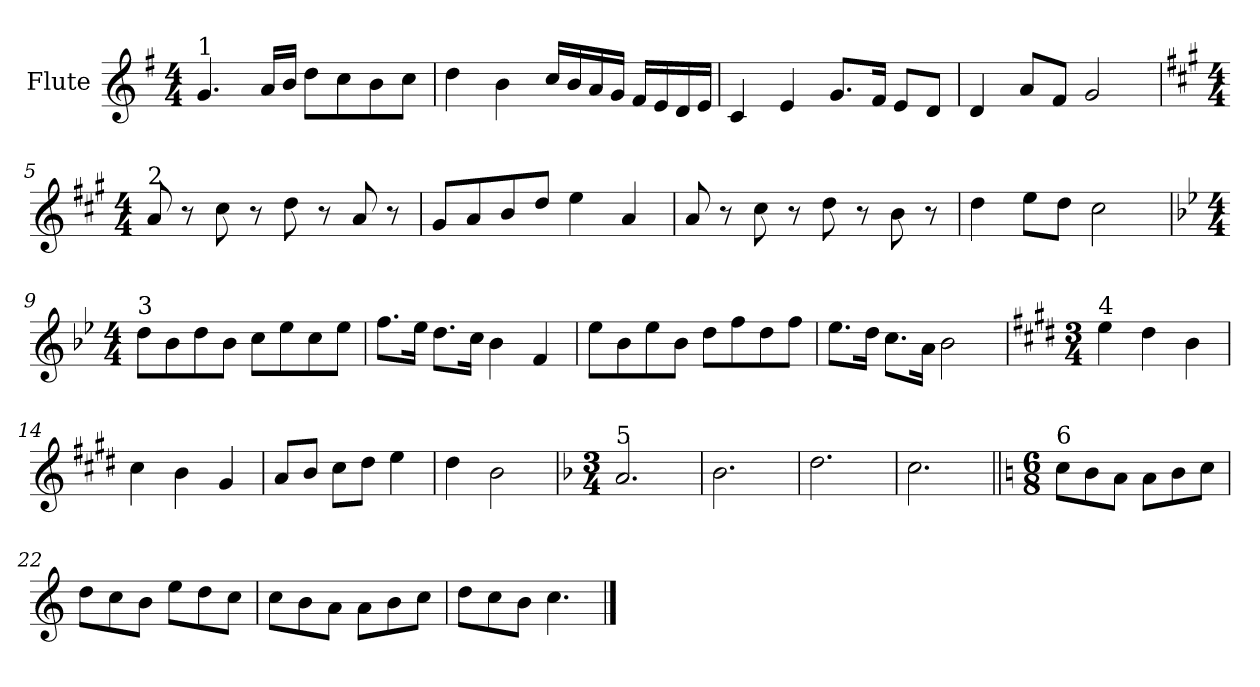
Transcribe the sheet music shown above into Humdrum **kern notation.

**kern
*part1
*staff1
*I"Flute
*I'Fl.
!!LO:PB:g=z
*clefG2
*k[f#]
*G:
*M4/4
=1
!LO:TX:a:t=1
4.gi/
16ai/LL
16bi/JJ
8ddi\L
8cci\
8bi\
8cci\J
=2
4ddi\
4bi\
16cci/LL
16bi/
16ai/
16gi/JJ
16f#i/LL
16ei/
16di/
16ei/JJ
=3
4ci/
4ei/
8.gi/L
16f#i/Jk
8ei/L
8di/J
=4
4di/
8ai/L
8f#i/J
2gi/
!!LO:LB:g=z
=5
*k[f#c#g#]
*A:
*M4/4
!LO:TX:a:t=2
8ai/
8r
8cc#i\
8r
8ddi\
8r
8ai/
8r
=6
8g#i/L
8ai/
8bi/
8ddi/J
4eei\
4ai/
=7
8ai/
8r
8cc#i\
8r
8ddi\
8r
8bi\
8r
=8
4ddi\
8eei\L
8ddi\J
2cc#i\
!!LO:LB:g=z
=9
*k[b-e-]
*B-:
*M4/4
!LO:TX:a:t=3
8ddi\L
8b-i\
8ddi\
8b-i\J
8cci\L
8ee-i\
8cci\
8ee-i\J
=10
8.ffi\L
16ee-i\Jk
8.ddi\L
16cci\Jk
4b-i\
4fi/
=11
8ee-i\L
8b-i\
8ee-i\
8b-i\J
8ddi\L
8ffi\
8ddi\
8ffi\J
=12
8.ee-i\L
16ddi\Jk
8.cci\L
16ai\Jk
2b-i\
!!LO:LB:g=z
=13
*k[f#c#g#d#]
*E:
*M3/4
!LO:TX:a:t=4
4eei\
4dd#i\
4bi\
=14
4cc#i\
4bi\
4g#i/
=15
8ai/L
8bi/J
8cc#i\L
8dd#i\J
4eei\
=16
4dd#i\
2bi\
!!LO:LB:g=z
=17
*k[b-]
*F:
*M3/4
!LO:TX:a:t=5
2.ai/
=18
2.b-i\
=19
2.ddi\
=20
2.cci\
!!LO:LB:g=z
=21||
*k[]
*C:
*M6/8
!LO:TX:a:t=6
8cci\L
8bi\
8ai\J
8ai\L
8bi\
8cci\J
=22
8ddi\L
8cci\
8bi\J
8eei\L
8ddi\
8cci\J
=23
8cci\L
8bi\
8ai\J
8ai\L
8bi\
8cci\J
=24
8ddi\L
8cci\
8bi\J
4.cci\
==
*-
